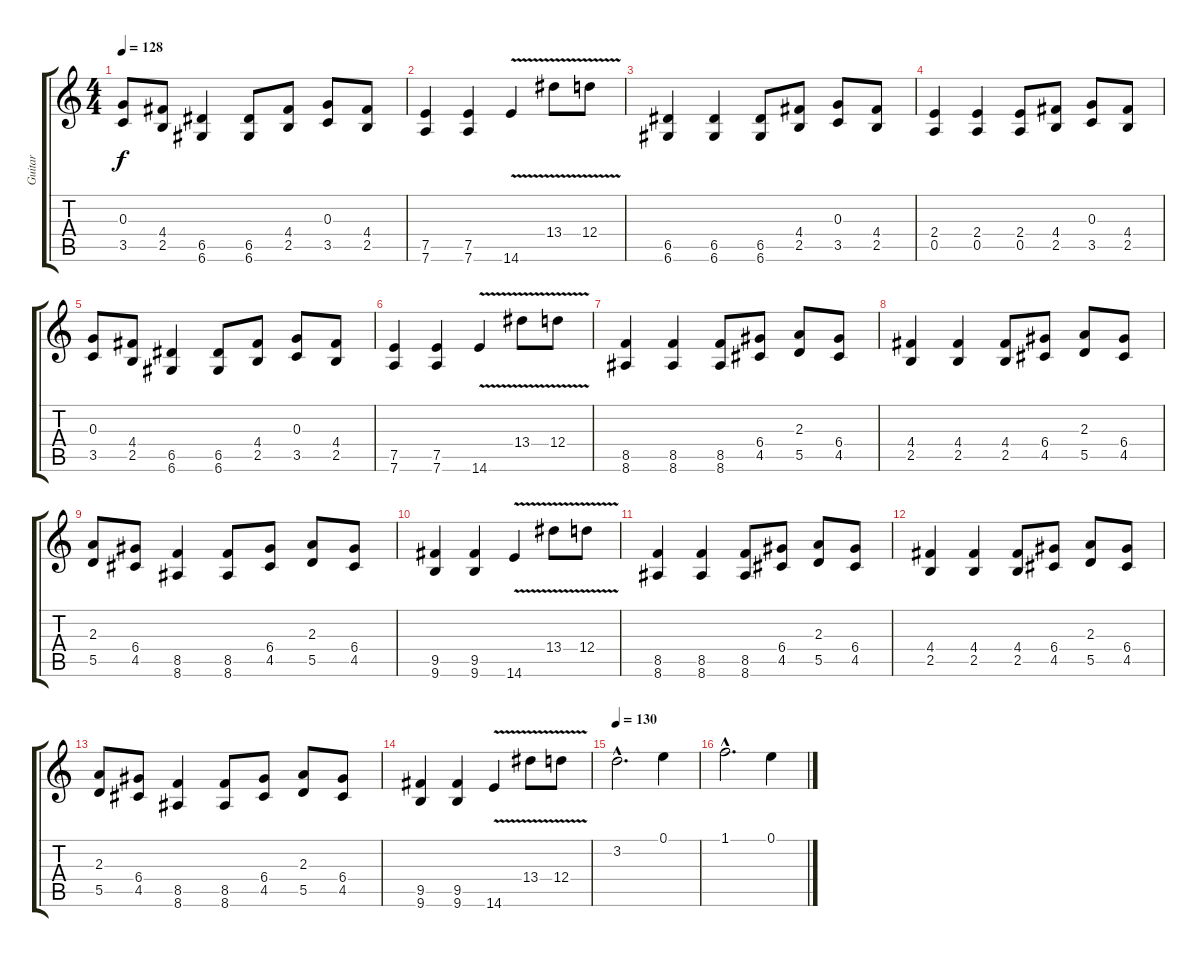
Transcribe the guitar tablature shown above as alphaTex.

\track ("Guitar " "Guitar ") {instrument distortionguitar}
\staff {score tabs}
\tuning (E4 B3 G3 D3 A2 D2) {hide}
\ts (4 4)
\tempo 128
\clef g2
\ks c
(0.3 3.5).8{dy f} (4.4 2.5).8 (6.5 6.6).4 (6.5 6.6).8 (4.4 2.5).8 (0.3 3.5).8 (4.4 2.5).8 |
(7.5 7.6).4 (7.5 7.6).4 14.6{v}.4 13.4{v}.8 12.4{v}.8 |
(6.5 6.6).4 (6.5 6.6).4 (6.5 6.6).8 (4.4 2.5).8 (0.3 3.5).8 (4.4 2.5).8 |
(2.4 0.5).4 (2.4 0.5).4 (2.4 0.5).8 (4.4 2.5).8 (0.3 3.5).8 (4.4 2.5).8 |
(0.3 3.5).8 (4.4 2.5).8 (6.5 6.6).4 (6.5 6.6).8 (4.4 2.5).8 (0.3 3.5).8 (4.4 2.5).8 |
(7.5 7.6).4 (7.5 7.6).4 14.6{v}.4 13.4{v}.8 12.4{v}.8 |
(8.5 8.6).4 (8.5 8.6).4 (8.5 8.6).8 (6.4 4.5).8 (2.3 5.5).8 (6.4 4.5).8 |
(4.4 2.5).4 (4.4 2.5).4 (4.4 2.5).8 (6.4 4.5).8 (2.3 5.5).8 (6.4 4.5).8 |
(2.3 5.5).8 (6.4 4.5).8 (8.5 8.6).4 (8.5 8.6).8 (6.4 4.5).8 (2.3 5.5).8 (6.4 4.5).8 |
(9.5 9.6).4 (9.5 9.6).4 14.6{v}.4 13.4{v}.8 12.4{v}.8 |
(8.5 8.6).4 (8.5 8.6).4 (8.5 8.6).8 (6.4 4.5).8 (2.3 5.5).8 (6.4 4.5).8 |
(4.4 2.5).4 (4.4 2.5).4 (4.4 2.5).8 (6.4 4.5).8 (2.3 5.5).8 (6.4 4.5).8 |
(2.3 5.5).8 (6.4 4.5).8 (8.5 8.6).4 (8.5 8.6).8 (6.4 4.5).8 (2.3 5.5).8 (6.4 4.5).8 |
(9.5 9.6).4 (9.5 9.6).4 14.6{v}.4 13.4{v}.8 12.4{v}.8 |
\tempo 130
3.2{hac}.2{d} 0.1.4 |
1.1{hac}.2{d} 0.1.4
